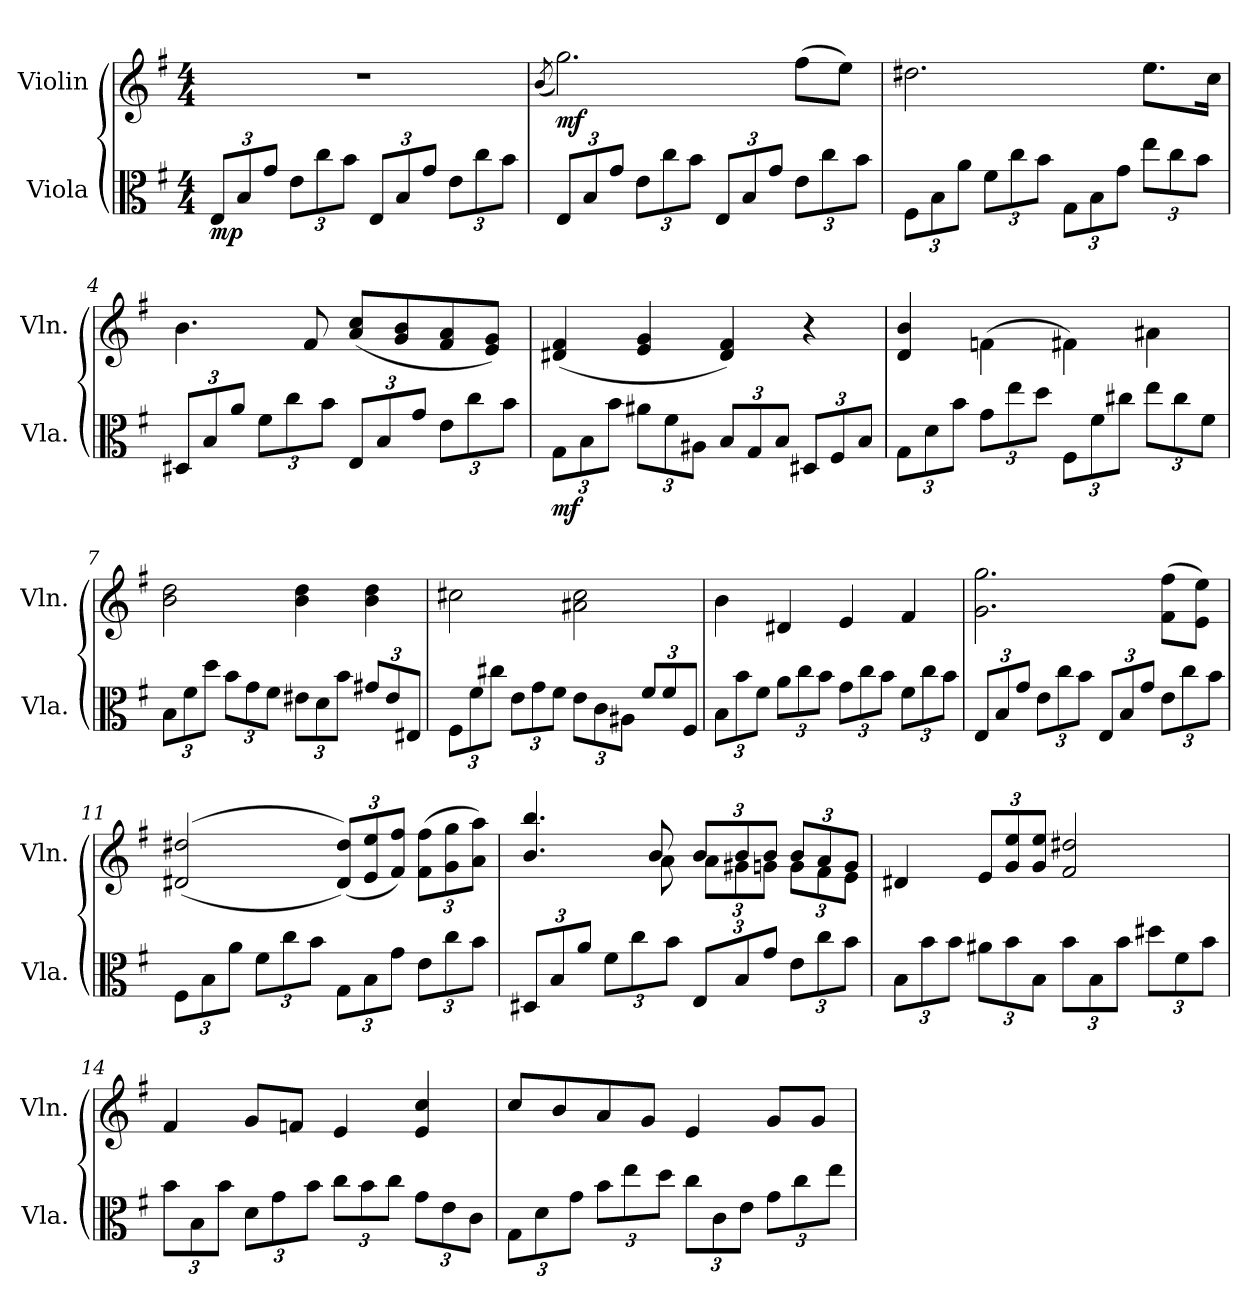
**kern	**dynam	**kern	**dynam
*part2	*part2	*part1	*part1
*staff2	*staff2	*staff1	*staff1
*I"Viola	*	*I"Violin	*
*I'Vla.	*	*I'Vln.	*
*clefC3	*	*clefG2	*
*k[f#]	*	*k[f#]	*
*M4/4	*	*M4/4	*
*MM69	*	*MM69	*
*Xbrackettup	*	*	*
=1	=1	=1	=1
!	!LO:DY:b	!	!
12E/L	mp	1r	.
12B/	.	.	.
12g/J	.	.	.
12e\L	.	.	.
12cc\	.	.	.
12b\J	.	.	.
12E/L	.	.	.
12B/	.	.	.
12g/J	.	.	.
12e\L	.	.	.
12cc\	.	.	.
12b\J	.	.	.
=2	=2	=2	=2
.	.	(8qb/	.
!	!	!	!LO:DY:b
12E/L	.	2.gg\)	mf
12B/	.	.	.
12g/J	.	.	.
12e\L	.	.	.
12cc\	.	.	.
12b\J	.	.	.
12E/L	.	.	.
12B/	.	.	.
12g/J	.	.	.
12e\L	.	(8ff#\L	.
12cc\	.	.	.
.	.	8ee\J)	.
12b\J	.	.	.
=3	=3	=3	=3
12F#\L	.	2.dd#X\	.
12B\	.	.	.
12a\J	.	.	.
12f#\L	.	.	.
12cc\	.	.	.
12b\J	.	.	.
12G\L	.	.	.
12B\	.	.	.
12g\J	.	.	.
12ee\L	.	8.ee\L	.
12cc\	.	.	.
12b\J	.	.	.
.	.	16cc\Jk	.
!!LO:LB:g=z
=4	=4	=4	=4
12D#X/L	.	4.b\	.
12B/	.	.	.
12a/J	.	.	.
12f#\L	.	.	.
12cc\	.	.	.
.	.	8f#/	.
12b\J	.	.	.
12E/L	.	(8a/ 8cc/L	.
12B/	.	.	.
.	.	8g/ 8b/	.
12g/J	.	.	.
12e\L	.	8f#/ 8a/	.
12cc\	.	.	.
.	.	8e/ 8g/J)	.
12b\J	.	.	.
=5	=5	=5	=5
!	!LO:DY:b	!	!
12G\L	mf	(4d#X/ 4f#/	.
12B\	.	.	.
12b\J	.	.	.
12a#X\L	.	4e/ 4g/	.
12f#\	.	.	.
12A#X\J	.	.	.
12B/L	.	4d#/ 4f#/)	.
12G/	.	.	.
12B/J	.	.	.
12D#X/L	.	4r	.
12F#/	.	.	.
12B/J	.	.	.
=6	=6	=6	=6
*	*	*^	*
12G\L	.	4d/ 4b/	4ryy	.
12d\	.	.	.	.
12b\J	.	.	.	.
12g\L	.	2ryy	(4fn\	.
12ee\	.	.	.	.
12dd\J	.	.	.	.
12F#\L	.	.	4f#X\)	.
12f#\	.	.	.	.
12cc#X\J	.	.	.	.
12ee\L	.	4ryy	4a#X\	.
12cc#\	.	.	.	.
12f#\J	.	.	.	.
*	*	*v	*v	*
!!LO:LB:g=z
=7	=7	=7	=7
12B\L	.	2b\ 2dd\	.
12f#\	.	.	.
12dd\J	.	.	.
12b\L	.	.	.
12g\	.	.	.
12f#\J	.	.	.
12e#X\L	.	4b\ 4dd\	.
12d\	.	.	.
12b\J	.	.	.
12g#X/L	.	4b\ 4dd\	.
12e#/	.	.	.
12E#X/J	.	.	.
=8	=8	=8	=8
12F#\L	.	2cc#X\	.
12f#\	.	.	.
12cc#X\J	.	.	.
12e\L	.	.	.
12g\	.	.	.
12f#\J	.	.	.
12e\L	.	2a#X\ 2cc#\	.
12c\	.	.	.
12A#X\J	.	.	.
12f#/L	.	.	.
12f#/	.	.	.
12F#/J	.	.	.
=9	=9	=9	=9
12B\L	.	4b\	.
12b\	.	.	.
12f#\J	.	.	.
12a\L	.	4d#X/	.
12cc\	.	.	.
12b\J	.	.	.
12g\L	.	4e/	.
12cc\	.	.	.
12b\J	.	.	.
12f#\L	.	4f#/	.
12cc\	.	.	.
12b\J	.	.	.
!!LO:LB:g=z
=10	=10	=10	=10
12E/L	.	2.g\ 2.gg\	.
12B/	.	.	.
12g/J	.	.	.
12e\L	.	.	.
12cc\	.	.	.
12b\J	.	.	.
12E/L	.	.	.
12B/	.	.	.
12g/J	.	.	.
12e\L	.	(8f#\ 8ff#\L	.
12cc\	.	.	.
.	.	8e\ 8ee\J)	.
12b\J	.	.	.
=11	=11	=11	=11
12F#\L	.	((2d#X/ 2dd#X/	.
12B\	.	.	.
12a\J	.	.	.
12f#\L	.	.	.
12cc\	.	.	.
12b\J	.	.	.
*	*	*Xbrackettup	*
12G\L	.	(12d#/ 12dd#/L))	.
12B\	.	12e/ 12ee/	.
12g\J	.	12f#/ 12ff#/J)	.
12e\L	.	(12f#\ 12ff#\L	.
12cc\	.	12g\ 12gg\	.
12b\J	.	12a\ 12aa\J)	.
=12	=12	=12	=12
*	*	*^	*
12D#X/L	.	4.b/ 4.bb/	4.ryy	.
12B/	.	.	.	.
12a/J	.	.	.	.
12f#\L	.	.	.	.
12cc\	.	.	.	.
.	.	8b/	8a\	.
12b\J	.	.	.	.
12E/L	.	12b/L	12a\L	.
12B/	.	12b/	12g#X\	.
12g/J	.	12b/J	12gn\J	.
12e\L	.	12b/L	12g\L	.
12cc\	.	12a/	12f#\	.
12b\J	.	12g/J	12e\J	.
*	*	*v	*v	*
!!LO:LB:g=z
=13	=13	=13	=13
12B\L	.	4d#X/	.
12b\	.	.	.
12b\J	.	.	.
12a#X\L	.	12e/L	.
12b\	.	12g/ 12ee/	.
12B\J	.	12g/ 12ee/J	.
12b\L	.	2f#/ 2dd#X/	.
12B\	.	.	.
12b\J	.	.	.
12dd#X\L	.	.	.
12f#\	.	.	.
12b\J	.	.	.
=14	=14	=14	=14
12b\L	.	4f#/	.
12B\	.	.	.
12b\J	.	.	.
12d\L	.	8g/L	.
12g\	.	.	.
.	.	8fn/J	.
12b\J	.	.	.
12cc\L	.	4e/	.
12b\	.	.	.
12cc\J	.	.	.
12g\L	.	4e/ 4cc/	.
12e\	.	.	.
12c\J	.	.	.
=15	=15	=15	=15
12G\L	.	8cc/L	.
12d\	.	.	.
.	.	8b/	.
12g\J	.	.	.
12b\L	.	8a/	.
12ee\	.	.	.
.	.	8g/J	.
12dd\J	.	.	.
12cc\L	.	4e/	.
12c\	.	.	.
12e\J	.	.	.
12g\L	.	8g/L	.
12cc\	.	.	.
.	.	8g/J	.
12ee\J	.	.	.
=	=	=	=
*-	*-	*-	*-
